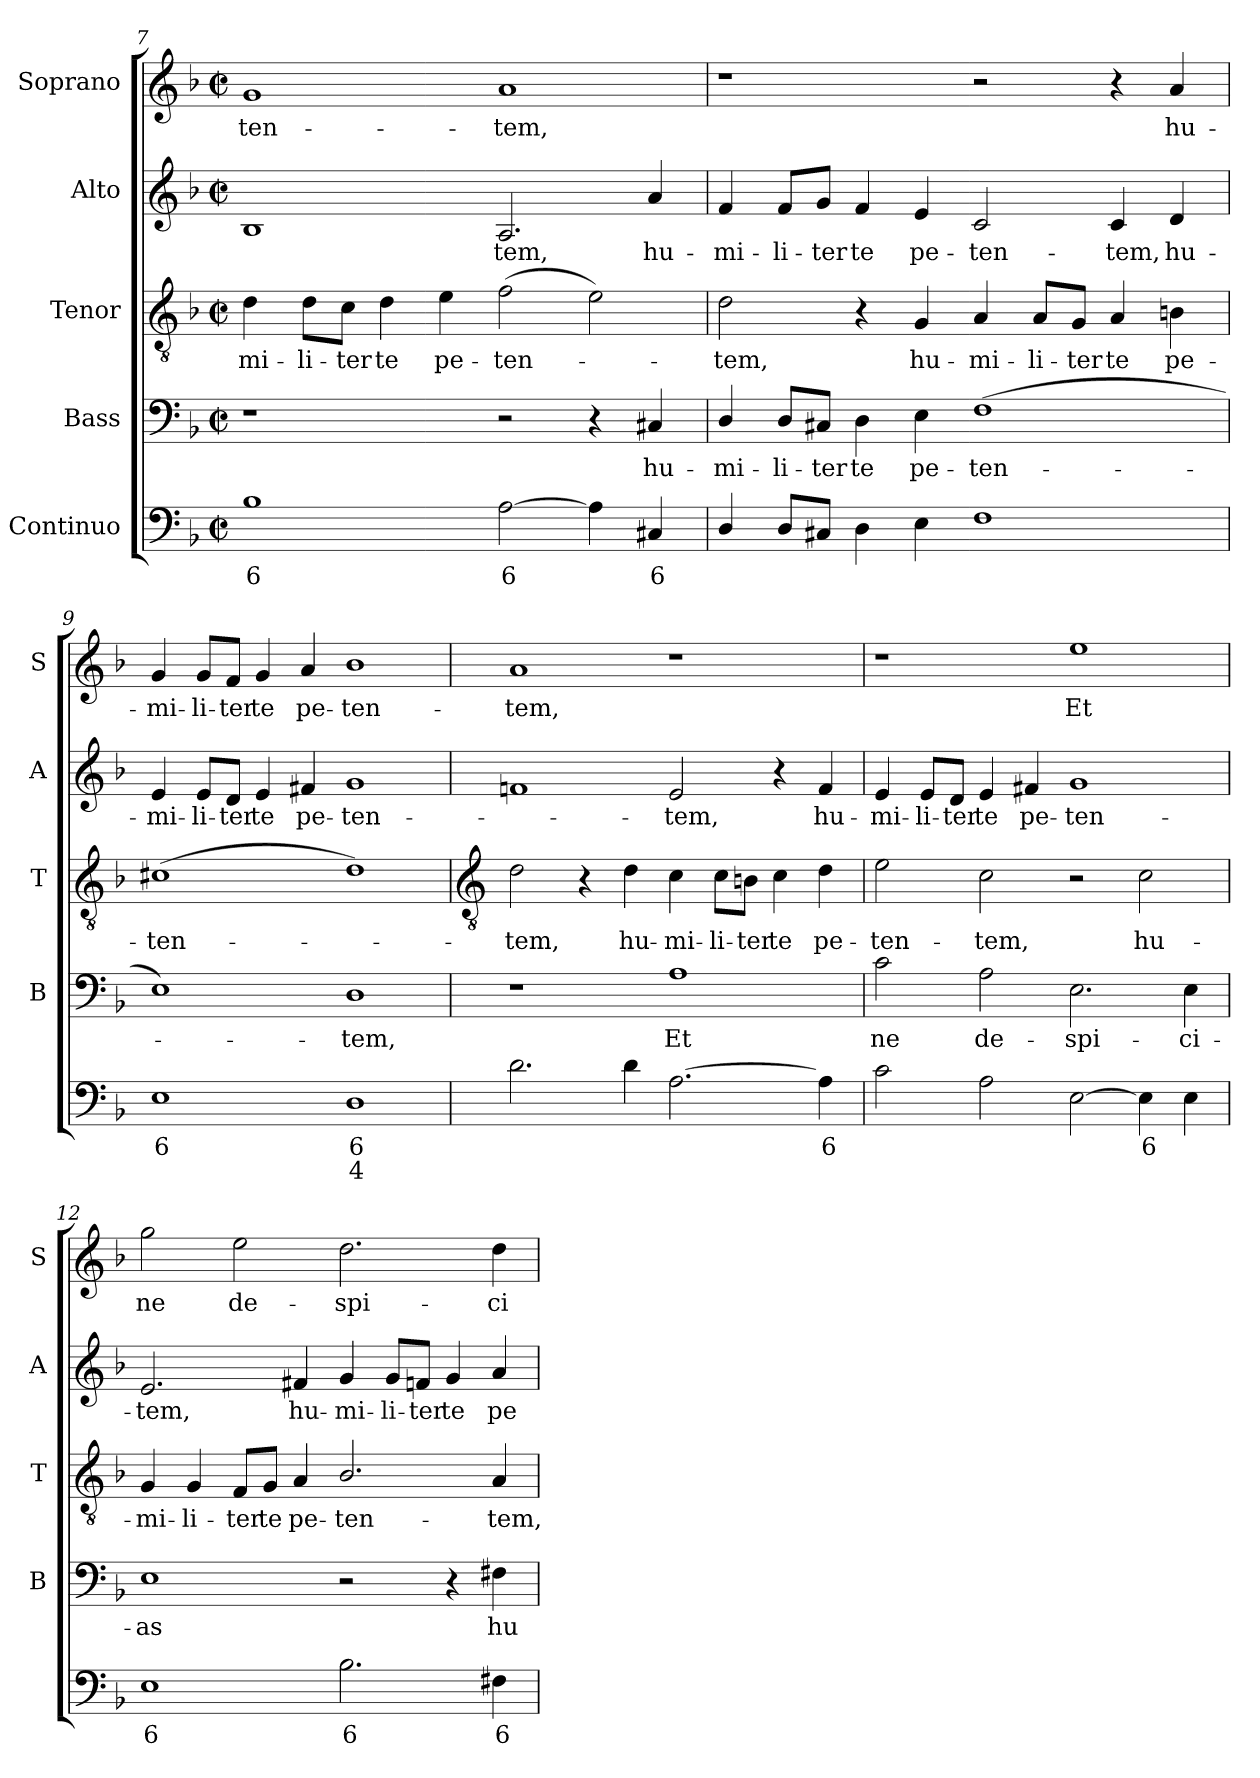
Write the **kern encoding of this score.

**kern	**text	**text	**kern	**text	**kern	**text	**kern	**text	**kern	**text
*part5	*part5	*part5	*part4	*part4	*part3	*part3	*part2	*part2	*part1	*part1
*staff5	*staff5	*staff5	*staff4	*staff4	*staff3	*staff3	*staff2	*staff2	*staff1	*staff1
*I"Continuo	*	*	*I"Bass	*	*I"Tenor	*	*I"Alto	*	*I"Soprano	*
*	*	*	*I'B	*	*I'T	*	*I'A	*	*I'S	*
*clefF4	*	*	*clefF4	*	*clefGv2	*	*clefG2	*	*clefG2	*
*k[b-]	*	*	*k[b-]	*	*k[b-]	*	*k[b-]	*	*k[b-]	*
*F:	*	*	*F:	*	*F:	*	*F:	*	*F:	*
*M4/2	*	*	*M4/2	*	*M4/2	*	*M4/2	*	*M4/2	*
*met(c|)	*	*	*met(c|)	*	*met(c|)	*	*met(c|)	*	*met(c|)	*
=7	=7	=7	=7	=7	=7	=7	=7	=7	=7	=7
!	!LO:LY:b	!	!	!	!	!LO:LY:b	!	!	!	!LO:LY:b
1B-	6	.	1r	.	4d	-mi-	1B-	.	1g	-ten-
!	!	!	!	!	!	!LO:LY:b	!	!	!	!
.	.	.	.	.	8d\L	-li-	.	.	.	.
!	!	!	!	!	!	!LO:LY:b	!	!	!	!
.	.	.	.	.	8c\J	-ter	.	.	.	.
!	!	!	!	!	!	!LO:LY:b	!	!	!	!
.	.	.	.	.	4d	te	.	.	.	.
!	!	!	!	!	!	!LO:LY:b	!	!	!	!
.	.	.	.	.	4e	pe-	.	.	.	.
!	!LO:LY:b	!	!	!	!	!LO:LY:b	!	!LO:LY:b	!	!LO:LY:b
[2A	6	.	2r	.	(>2f	-ten-	2.A	tem,	1a	-tem,
4A]	.	.	4r	.	2e)	.	.	.	.	.
!	!LO:LY:b	!	!	!LO:LY:b	!	!	!	!LO:LY:b	!	!
4C#X	6	.	4C#X	hu-	.	.	4a	hu-	.	.
=8	=8	=8	=8	=8	=8	=8	=8	=8	=8	=8
!	!	!	!	!LO:LY:b	!	!LO:LY:b	!	!LO:LY:b	!	!
4D/	.	.	4D/	-mi-	2d	tem,	4f	-mi-	1r	.
!	!	!	!	!LO:LY:b	!	!	!	!LO:LY:b	!	!
8DL	.	.	8D/L	-li-	.	.	8f/L	-li-	.	.
!	!	!	!	!LO:LY:b	!	!	!	!LO:LY:b	!	!
8C#XJ	.	.	8C#X/J	-ter	.	.	8g/J	-ter	.	.
!	!	!	!	!LO:LY:b	!	!	!	!LO:LY:b	!	!
4D	.	.	4D	te	4r	.	4f	te	.	.
!	!	!	!	!LO:LY:b	!	!LO:LY:b	!	!LO:LY:b	!	!
4E	.	.	4E	pe-	4G	hu-	4e	pe-	.	.
!	!	!	!	!LO:LY:b	!	!LO:LY:b	!	!LO:LY:b	!	!
1F	.	.	(>1F	-ten-	4A	-mi-	2c	-ten-	2r	.
!	!	!	!	!	!	!LO:LY:b	!	!	!	!
.	.	.	.	.	8A/L	-li-	.	.	.	.
!	!	!	!	!	!	!LO:LY:b	!	!	!	!
.	.	.	.	.	8G/J	-ter	.	.	.	.
!	!	!	!	!	!	!LO:LY:b	!	!LO:LY:b	!	!
.	.	.	.	.	4A	te	4c	-tem,	4r	.
!	!	!	!	!	!	!LO:LY:b	!	!LO:LY:b	!	!LO:LY:b
.	.	.	.	.	4Bn	pe-	4d	hu-	4a	hu-
=9	=9	=9	=9	=9	=9	=9	=9	=9	=9	=9
!	!LO:LY:b	!	!	!	!	!LO:LY:b	!	!LO:LY:b	!	!LO:LY:b
1E	6	.	1E)	.	(>1c#X	-ten-	4e	-mi-	4g	-mi-
!	!	!	!	!	!	!	!	!LO:LY:b	!	!LO:LY:b
.	.	.	.	.	.	.	8e/L	-li-	8g/L	-li-
!	!	!	!	!	!	!	!	!LO:LY:b	!	!LO:LY:b
.	.	.	.	.	.	.	8d/J	-ter	8f/J	-ter
!	!	!	!	!	!	!	!	!LO:LY:b	!	!LO:LY:b
.	.	.	.	.	.	.	4e	te	4g	te
!	!	!	!	!	!	!	!	!LO:LY:b	!	!LO:LY:b
.	.	.	.	.	.	.	4f#X	pe-	4a	pe-
!	!LO:LY:b	!LO:LY:b	!	!LO:LY:b	!	!	!	!LO:LY:b	!	!LO:LY:b
1D	6	4	1D	tem,	1d)	.	1g	-ten-	1b-	-ten-
!!LO:LB:g=z
=10	=10	=10	=10	=10	=10	=10	=10	=10	=10	=10
*	*	*	*	*	*clefGv2	*	*	*	*	*
!	!	!	!	!	!	!LO:LY:b	!	!	!	!LO:LY:b
2.d	.	.	1r	.	2d	tem,	1fn	.	1a	-tem,
.	.	.	.	.	4r	.	.	.	.	.
!	!	!	!	!	!	!LO:LY:b	!	!	!	!
4d	.	.	.	.	4d	hu-	.	.	.	.
!	!	!	!	!LO:LY:b	!	!LO:LY:b	!	!LO:LY:b	!	!
[2.A	.	.	1A	Et	4c	-mi-	2e	tem,	1r	.
!	!	!	!	!	!	!LO:LY:b	!	!	!	!
.	.	.	.	.	8c\L	-li-	.	.	.	.
!	!	!	!	!	!	!LO:LY:b	!	!	!	!
.	.	.	.	.	8Bn\J	-ter	.	.	.	.
!	!	!	!	!	!	!LO:LY:b	!	!	!	!
.	.	.	.	.	4c	te	4r	.	.	.
!	!LO:LY:b	!	!	!	!	!LO:LY:b	!	!LO:LY:b	!	!
4A]	6	.	.	.	4d	pe-	4f	hu-	.	.
=11	=11	=11	=11	=11	=11	=11	=11	=11	=11	=11
!	!	!	!	!LO:LY:b	!	!LO:LY:b	!	!LO:LY:b	!	!
2c	.	.	2c	ne	2e	-ten-	4e	-mi-	1r	.
!	!	!	!	!	!	!	!	!LO:LY:b	!	!
.	.	.	.	.	.	.	8e/L	-li-	.	.
!	!	!	!	!	!	!	!	!LO:LY:b	!	!
.	.	.	.	.	.	.	8d/J	-ter	.	.
!	!	!	!	!LO:LY:b	!	!LO:LY:b	!	!LO:LY:b	!	!
2A	.	.	2A	de-	2c	-tem,	4e	te	.	.
!	!	!	!	!	!	!	!	!LO:LY:b	!	!
.	.	.	.	.	.	.	4f#X	pe-	.	.
!	!	!	!	!LO:LY:b	!	!	!	!LO:LY:b	!	!LO:LY:b
[2E	.	.	2.E	-spi-	2r	.	1g	-ten-	1ee	Et
!	!LO:LY:b	!	!	!	!	!LO:LY:b	!	!	!	!
4E]	6	.	.	.	2c	hu-	.	.	.	.
!	!	!	!	!LO:LY:b	!	!	!	!	!	!
4E	.	.	4E	-ci-	.	.	.	.	.	.
=12	=12	=12	=12	=12	=12	=12	=12	=12	=12	=12
!	!LO:LY:b	!	!	!LO:LY:b	!	!LO:LY:b	!	!LO:LY:b	!	!LO:LY:b
1E	6	.	1E	-as	4G	-mi-	2.e	-tem,	2gg	ne
!	!	!	!	!	!	!LO:LY:b	!	!	!	!
.	.	.	.	.	4G	-li-	.	.	.	.
!	!	!	!	!	!	!LO:LY:b	!	!	!	!LO:LY:b
.	.	.	.	.	8F/L	-ter	.	.	2ee	de-
!	!	!	!	!	!	!LO:LY:b	!	!	!	!
.	.	.	.	.	8G/J	te	.	.	.	.
!	!	!	!	!	!	!LO:LY:b	!	!LO:LY:b	!	!
.	.	.	.	.	4A	pe-	4f#X	hu-	.	.
!	!LO:LY:b	!	!	!	!	!LO:LY:b	!	!LO:LY:b	!	!LO:LY:b
2.B-	6	.	2r	.	2.B-/	-ten-	4g	-mi-	2.dd	-spi-
!	!	!	!	!	!	!	!	!LO:LY:b	!	!
.	.	.	.	.	.	.	8g/L	-li-	.	.
!	!	!	!	!	!	!	!	!LO:LY:b	!	!
.	.	.	.	.	.	.	8fn/J	-ter	.	.
!	!	!	!	!	!	!	!	!LO:LY:b	!	!
.	.	.	4r	.	.	.	4g	te	.	.
!	!LO:LY:b	!	!	!LO:LY:b	!	!LO:LY:b	!	!LO:LY:b	!	!LO:LY:b
4F#X	6	.	4F#X	hu-	4A	-tem,	4a	pe-	4dd	-ci-
=	=	=	=	=	=	=	=	=	=	=
*-	*-	*-	*-	*-	*-	*-	*-	*-	*-	*-
